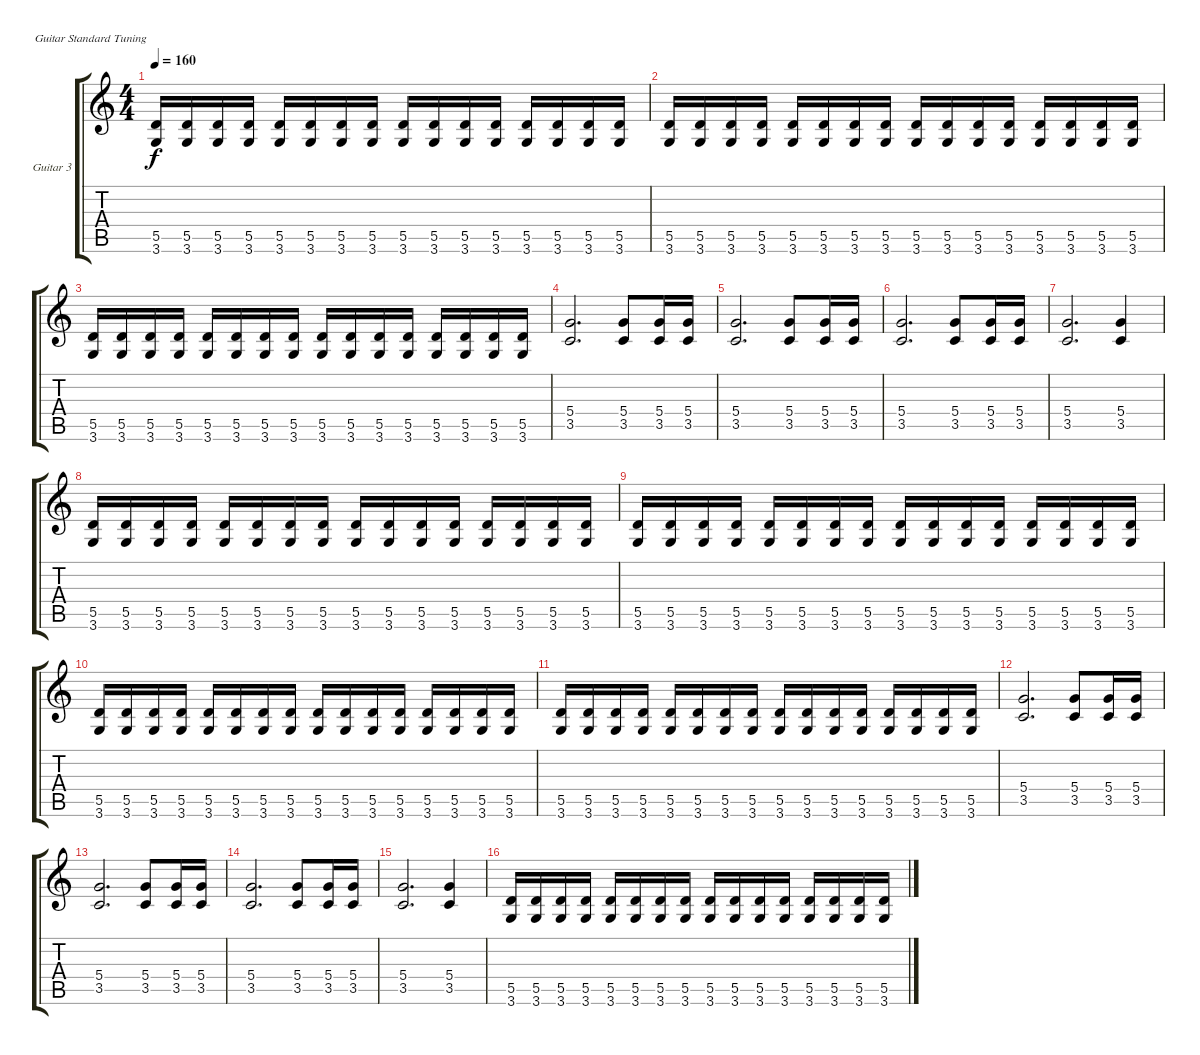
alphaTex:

\defaultSystemsLayout 4
\bracketExtendMode groupsimilarinstruments
\firstSystemTrackNameOrientation horizontal
\otherSystemsTrackNameOrientation horizontal
\track ("Guitar 3" "Guitar 3") {instrument distortionguitar}
\staff {score tabs}
\tuning (E4 B3 G3 D3 A2 E2)
\ts (4 4)
\tempo 160
\clef g2
\scale
0.313131
\ks aminor
(3.6 5.5).16{dy f} (3.6 5.5).16 (3.6 5.5).16 (3.6 5.5).16 (3.6 5.5).16 (3.6 5.5).16 (3.6 5.5).16 (3.6 5.5).16 (3.6 5.5).16 (3.6 5.5).16 (3.6 5.5).16 (3.6 5.5).16 (3.6 5.5).16 (3.6 5.5).16 (3.6 5.5).16 (3.6 5.5).16 |
\scale
0.313131 (3.6 5.5).16 (3.6 5.5).16 (3.6 5.5).16 (3.6 5.5).16 (3.6 5.5).16 (3.6 5.5).16 (3.6 5.5).16 (3.6 5.5).16 (3.6 5.5).16 (3.6 5.5).16 (3.6 5.5).16 (3.6 5.5).16 (3.6 5.5).16 (3.6 5.5).16 (3.6 5.5).16 (3.6 5.5).16 |
\scale
0.333333 (3.6 5.5).16 (3.6 5.5).16 (3.6 5.5).16 (3.6 5.5).16 (3.6 5.5).16 (3.6 5.5).16 (3.6 5.5).16 (3.6 5.5).16 (3.6 5.5).16 (3.6 5.5).16 (3.6 5.5).16 (3.6 5.5).16 (3.6 5.5).16 (3.6 5.5).16 (3.6 5.5).16 (3.6 5.5).16 |
\scale
0.333333 (3.5 5.4).2{d} (3.5 5.4).8 (3.5 5.4).16 (3.5 5.4).16 |
\scale
0.333333 (3.5 5.4).2{d} (3.5 5.4).8 (3.5 5.4).16 (3.5 5.4).16 |
\scale
0.322917 (3.5 5.4).2{d} (3.5 5.4).8 (3.5 5.4).16 (3.5 5.4).16 |
\scale
0.354167 (3.5 5.4).2{d} (3.5 5.4).4 |
(3.6 5.5).16 (3.6 5.5).16 (3.6 5.5).16 (3.6 5.5).16 (3.6 5.5).16 (3.6 5.5).16 (3.6 5.5).16 (3.6 5.5).16 (3.6 5.5).16 (3.6 5.5).16 (3.6 5.5).16 (3.6 5.5).16 (3.6 5.5).16 (3.6 5.5).16 (3.6 5.5).16 (3.6 5.5).16 |
(3.6 5.5).16 (3.6 5.5).16 (3.6 5.5).16 (3.6 5.5).16 (3.6 5.5).16 (3.6 5.5).16 (3.6 5.5).16 (3.6 5.5).16 (3.6 5.5).16 (3.6 5.5).16 (3.6 5.5).16 (3.6 5.5).16 (3.6 5.5).16 (3.6 5.5).16 (3.6 5.5).16 (3.6 5.5).16 |
(3.6 5.5).16 (3.6 5.5).16 (3.6 5.5).16 (3.6 5.5).16 (3.6 5.5).16 (3.6 5.5).16 (3.6 5.5).16 (3.6 5.5).16 (3.6 5.5).16 (3.6 5.5).16 (3.6 5.5).16 (3.6 5.5).16 (3.6 5.5).16 (3.6 5.5).16 (3.6 5.5).16 (3.6 5.5).16 |
(3.6 5.5).16 (3.6 5.5).16 (3.6 5.5).16 (3.6 5.5).16 (3.6 5.5).16 (3.6 5.5).16 (3.6 5.5).16 (3.6 5.5).16 (3.6 5.5).16 (3.6 5.5).16 (3.6 5.5).16 (3.6 5.5).16 (3.6 5.5).16 (3.6 5.5).16 (3.6 5.5).16 (3.6 5.5).16 |
(3.5 5.4).2{d} (3.5 5.4).8 (3.5 5.4).16 (3.5 5.4).16 |
(3.5 5.4).2{d} (3.5 5.4).8 (3.5 5.4).16 (3.5 5.4).16 |
(3.5 5.4).2{d} (3.5 5.4).8 (3.5 5.4).16 (3.5 5.4).16 |
(3.5 5.4).2{d} (3.5 5.4).4 |
\scale
0.322917 (3.6 5.5).16 (3.6 5.5).16 (3.6 5.5).16 (3.6 5.5).16 (3.6 5.5).16 (3.6 5.5).16 (3.6 5.5).16 (3.6 5.5).16 (3.6 5.5).16 (3.6 5.5).16 (3.6 5.5).16 (3.6 5.5).16 (3.6 5.5).16 (3.6 5.5).16 (3.6 5.5).16 (3.6 5.5).16
